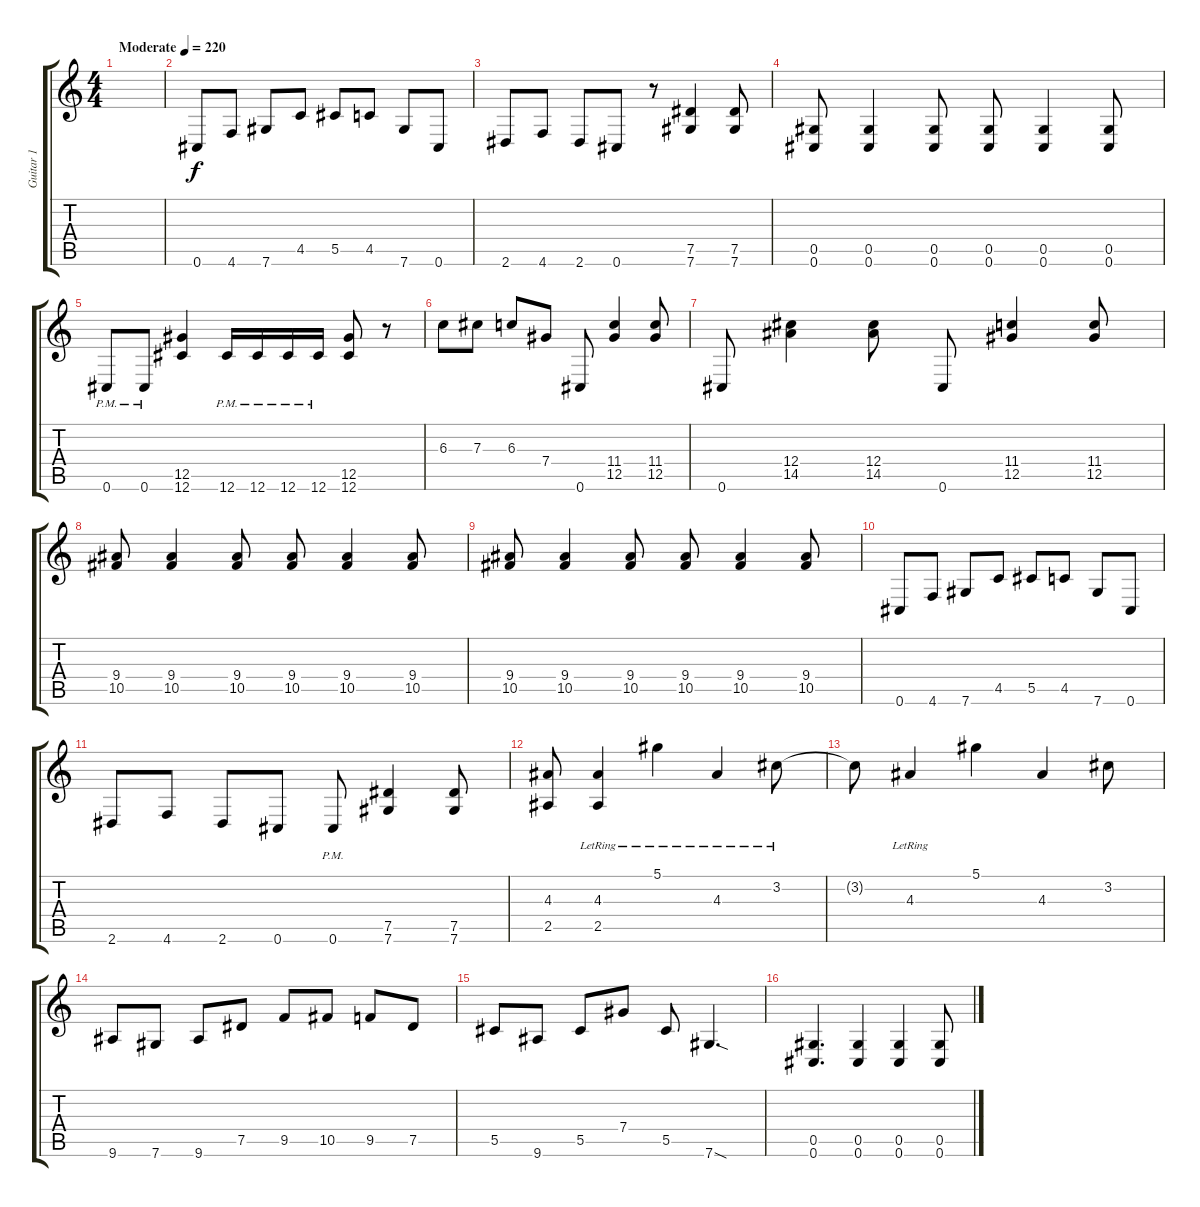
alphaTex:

\track ("Guitar 1" "Guitar 1") {instrument distortionguitar}
\staff {score tabs}
\tuning (Eb4 Bb3 Gb3 Db3 Ab2 Db2) {hide}
\ts (4 4)
\tempo (220 "Moderate")
\clef g2
\ks c
|
0.6.8 4.6.8 7.6.8 4.5.8 5.5.8 4.5.8 7.6.8 0.6.8 |
2.6.8 4.6.8 2.6.8 0.6.8 r.8 (7.5 7.6).4 (7.5 7.6).8 |
(0.5 0.6).8 (0.5 0.6).4 (0.5 0.6).8 (0.5 0.6).8 (0.5 0.6).4 (0.5 0.6).8 |
0.6{pm}.8 0.6{pm}.8 (12.5 12.6).4 12.6{pm}.16 12.6{pm}.16 12.6{pm}.16 12.6{pm}.16 (12.5 12.6).8 r.8 |
6.3.8 7.3.8 6.3.8 7.4.8 0.6.8 (11.4 12.5).4 (11.4 12.5).8 |
0.6.8 (12.4 14.5).4 (12.4 14.5).8 0.6.8 (11.4 12.5).4 (11.4 12.5).8 |
(9.4 10.5).8 (9.4 10.5).4 (9.4 10.5).8 (9.4 10.5).8 (9.4 10.5).4 (9.4 10.5).8 |
(9.4 10.5).8 (9.4 10.5).4 (9.4 10.5).8 (9.4 10.5).8 (9.4 10.5).4 (9.4 10.5).8 |
0.6.8 4.6.8 7.6.8 4.5.8 5.5.8 4.5.8 7.6.8 0.6.8 |
2.6.8 4.6.8 2.6.8 0.6.8 0.6{pm}.8 (7.5 7.6).4 (7.5 7.6).8 |
(4.3 2.5).8 (4.3{lr} 2.5).4 5.1{lr}.4 4.3{lr}.4 3.2{lr}.8 |
3.2{t}.8 4.3{lr}.4 5.1.4 4.3.4 3.2.8 |
9.6.8 7.6.8 9.6.8 7.5.8 9.5.8 10.5.8 9.5.8 7.5.8 |
5.5.8 9.6.8 5.5.8 7.4.8 5.5.8 7.6{sod}.4{d} |
(0.5 0.6).4{d} (0.5 0.6).4 (0.5 0.6).4 (0.5 0.6).8
